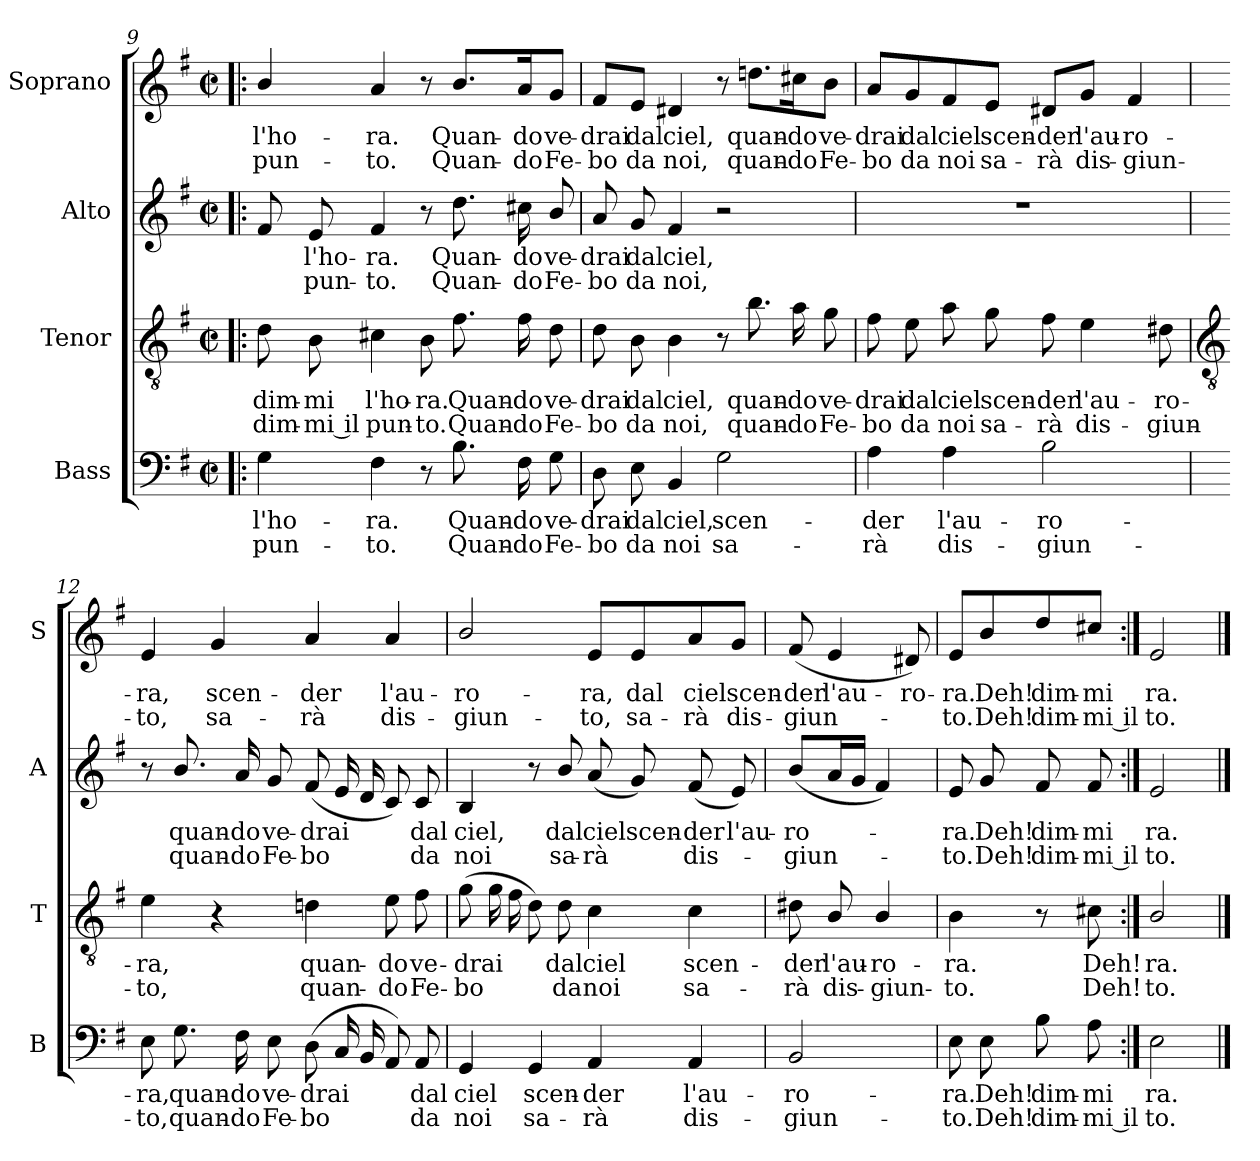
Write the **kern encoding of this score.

**kern	**text	**text	**kern	**text	**text	**kern	**text	**text	**kern	**text	**text
*part4	*part4	*part4	*part3	*part3	*part3	*part2	*part2	*part2	*part1	*part1	*part1
*staff4	*staff4	*staff4	*staff3	*staff3	*staff3	*staff2	*staff2	*staff2	*staff1	*staff1	*staff1
*I"Bass	*	*	*I"Tenor	*	*	*I"Alto	*	*	*I"Soprano	*	*
*I'B	*	*	*I'T	*	*	*I'A	*	*	*I'S	*	*
!!LO:LB:g=z
*clefF4	*	*	*clefGv2	*	*	*clefG2	*	*	*clefG2	*	*
*k[f#]	*	*	*k[f#]	*	*	*k[f#]	*	*	*k[f#]	*	*
*G:	*	*	*G:	*	*	*G:	*	*	*G:	*	*
*M2/2	*	*	*M2/2	*	*	*M2/2	*	*	*M2/2	*	*
*met(c|)	*	*	*met(c|)	*	*	*met(c|)	*	*	*met(c|)	*	*
=9!|:	=9!|:	=9!|:	=9!|:	=9!|:	=9!|:	=9!|:	=9!|:	=9!|:	=9!|:	=9!|:	=9!|:
!	!LO:LY:b	!LO:LY:b	!	!LO:LY:b	!LO:LY:b	!	!	!	!	!LO:LY:b	!LO:LY:b
4G	l'ho-	-pun-	8d	dim-	-dim-	8f#	.	.	4b/	l'ho-	-pun-
!	!	!	!	!LO:LY:b	!LO:LY:b	!	!LO:LY:b	!LO:LY:b	!	!	!
.	.	.	8B	-mi	mi il	8e	l'ho-	-pun-	.	.	.
!	!LO:LY:b	!LO:LY:b	!	!LO:LY:b	!LO:LY:b	!	!LO:LY:b	!LO:LY:b	!	!LO:LY:b	!LO:LY:b
4F#	-ra.	to.	4c#X	l'ho-	-pun-	4f#	-ra.	to.	4a	-ra.	to.
!	!	!	!	!LO:LY:b	!LO:LY:b	!	!	!	!	!	!
8r	.	.	8B	-ra.	to.	8r	.	.	8r	.	.
!	!LO:LY:b	!LO:LY:b	!	!LO:LY:b	!LO:LY:b	!	!LO:LY:b	!LO:LY:b	!	!LO:LY:b	!LO:LY:b
8.B	Quan-	-Quan-	8.f#	Quan-	-Quan-	8.dd	Quan-	-Quan-	8.b/L	Quan-	-Quan-
!	!LO:LY:b	!LO:LY:b	!	!LO:LY:b	!LO:LY:b	!	!LO:LY:b	!LO:LY:b	!	!LO:LY:b	!LO:LY:b
16F#	-do	do	16f#	-do	do	16cc#	-do	do	16a/K	-do	do
!	!LO:LY:b	!LO:LY:b	!	!LO:LY:b	!LO:LY:b	!	!LO:LY:b	!LO:LY:b	!	!LO:LY:b	!LO:LY:b
8G	ve-	-Fe-	8d	ve-	-Fe-	8b/	ve-	-Fe-	8g/J	ve-	-Fe-
=10	=10	=10	=10	=10	=10	=10	=10	=10	=10	=10	=10
!	!LO:LY:b	!LO:LY:b	!	!LO:LY:b	!LO:LY:b	!	!LO:LY:b	!LO:LY:b	!	!LO:LY:b	!LO:LY:b
8D	-drai	bo	8d	-drai	bo	8a	-drai	bo	8f#/L	-drai	bo
!	!LO:LY:b	!LO:LY:b	!	!LO:LY:b	!LO:LY:b	!	!LO:LY:b	!LO:LY:b	!	!LO:LY:b	!LO:LY:b
8E	dal	da	8B	dal	da	8g	dal	da	8e/J	dal	da
!	!LO:LY:b	!LO:LY:b	!	!LO:LY:b	!LO:LY:b	!	!LO:LY:b	!LO:LY:b	!	!LO:LY:b	!LO:LY:b
4BB	ciel,	noi	4B	ciel,	noi,	4f#	ciel,	noi,	4d#X	ciel,	noi,
!	!LO:LY:b	!LO:LY:b	!	!	!	!	!	!	!	!	!
2G	scen-	-sa-	8r	.	.	2r	.	.	8r	.	.
!	!	!	!	!LO:LY:b	!LO:LY:b	!	!	!	!	!LO:LY:b	!LO:LY:b
.	.	.	8.b	quan-	-quan-	.	.	.	8.ddn\L	quan-	-quan-
!	!	!	!	!LO:LY:b	!LO:LY:b	!	!	!	!	!LO:LY:b	!LO:LY:b
.	.	.	16a	-do	do	.	.	.	16cc#X\K	-do	do
!	!	!	!	!LO:LY:b	!LO:LY:b	!	!	!	!	!LO:LY:b	!LO:LY:b
.	.	.	8g	ve-	-Fe-	.	.	.	8b\J	ve-	-Fe-
=11	=11	=11	=11	=11	=11	=11	=11	=11	=11	=11	=11
!	!LO:LY:b	!LO:LY:b	!	!LO:LY:b	!LO:LY:b	!	!	!	!	!LO:LY:b	!LO:LY:b
4A	-der	rà	8f#	-drai	bo	1r	.	.	8a/L	-drai	bo
!	!	!	!	!LO:LY:b	!LO:LY:b	!	!	!	!	!LO:LY:b	!LO:LY:b
.	.	.	8e	dal	da	.	.	.	8g/	dal	da
!	!LO:LY:b	!LO:LY:b	!	!LO:LY:b	!LO:LY:b	!	!	!	!	!LO:LY:b	!LO:LY:b
4A	l'au-	-dis-	8a	ciel	noi	.	.	.	8f#/	ciel	noi
!	!	!	!	!LO:LY:b	!LO:LY:b	!	!	!	!	!LO:LY:b	!LO:LY:b
.	.	.	8g	scen-	-sa-	.	.	.	8e/J	scen-	-sa-
!	!LO:LY:b	!LO:LY:b	!	!LO:LY:b	!LO:LY:b	!	!	!	!	!LO:LY:b	!LO:LY:b
2B	-ro-	-giun-	8f#	-der	rà	.	.	.	8d#X/L	-der	rà
!	!	!	!	!LO:LY:b	!LO:LY:b	!	!	!	!	!LO:LY:b	!LO:LY:b
.	.	.	4e	l'au-	-dis-	.	.	.	8g/J	l'au-	-dis-
!	!	!	!	!	!	!	!	!	!	!LO:LY:b	!LO:LY:b
.	.	.	.	.	.	.	.	.	4f#	-ro-	-giun-
!	!	!	!	!LO:LY:b	!LO:LY:b	!	!	!	!	!	!
.	.	.	8d#X	-ro-	-giun-	.	.	.	.	.	.
!!LO:LB:g=z
=12	=12	=12	=12	=12	=12	=12	=12	=12	=12	=12	=12
*	*	*	*clefGv2	*	*	*	*	*	*	*	*
!	!LO:LY:b	!LO:LY:b	!	!LO:LY:b	!LO:LY:b	!	!	!	!	!LO:LY:b	!LO:LY:b
8E	-ra,	to,	4e	-ra,	to,	8r	.	.	4e	-ra,	to,
!	!LO:LY:b	!LO:LY:b	!	!	!	!	!LO:LY:b	!LO:LY:b	!	!	!
8.G	quan-	-quan-	.	.	.	8.b/	quan-	-quan-	.	.	.
!	!	!	!	!	!	!	!	!	!	!LO:LY:b	!LO:LY:b
.	.	.	4r	.	.	.	.	.	4g	scen-	-sa-
!	!LO:LY:b	!LO:LY:b	!	!	!	!	!LO:LY:b	!LO:LY:b	!	!	!
16F#	-do	do	.	.	.	16a	-do	do	.	.	.
!	!LO:LY:b	!LO:LY:b	!	!	!	!	!LO:LY:b	!LO:LY:b	!	!	!
8E	ve-	-Fe-	.	.	.	8g	ve-	-Fe-	.	.	.
!	!LO:LY:b	!LO:LY:b	!	!LO:LY:b	!LO:LY:b	!	!LO:LY:b	!LO:LY:b	!	!LO:LY:b	!LO:LY:b
(<8DL	-drai	bo	4dn	quan-	-quan-	(<8f#L	-drai	bo	4a	-der	rà
16CL	.	.	.	.	.	16eL	.	.	.	.	.
16BB	.	.	.	.	.	16d	.	.	.	.	.
!	!	!	!	!LO:LY:b	!LO:LY:b	!	!	!	!	!LO:LY:b	!LO:LY:b
8AAJ)	.	.	8e	-do	do	8cJ)	.	.	4a	l'au-	-dis-
!	!LO:LY:b	!LO:LY:b	!	!LO:LY:b	!LO:LY:b	!	!LO:LY:b	!LO:LY:b	!	!	!
8AA	dal	da	8f#	ve-	-Fe-	8c	dal	da	.	.	.
=13	=13	=13	=13	=13	=13	=13	=13	=13	=13	=13	=13
!	!LO:LY:b	!LO:LY:b	!	!LO:LY:b	!LO:LY:b	!	!LO:LY:b	!LO:LY:b	!	!LO:LY:b	!LO:LY:b
4GG	ciel	noi	(>8gL	-drai	bo	4B	ciel,	noi	2b/	-ro-	-giun-
.	.	.	16gL	.	.	.	.	.	.	.	.
.	.	.	16f#	.	.	.	.	.	.	.	.
!	!LO:LY:b	!LO:LY:b	!	!	!	!	!	!	!	!	!
4GG	scen-	-sa-	8dJ)	.	.	8r	.	.	.	.	.
!	!	!	!	!LO:LY:b	!LO:LY:b	!	!LO:LY:b	!LO:LY:b	!	!	!
.	.	.	8d	dal	da	8b/	dal	sa-	.	.	.
!	!LO:LY:b	!LO:LY:b	!	!LO:LY:b	!LO:LY:b	!	!LO:LY:b	!LO:LY:b	!	!LO:LY:b	!LO:LY:b
4AA	-der	rà	4c	ciel	noi	(<8a	-ciel	rà	8e/L	-ra,	to,
!	!	!	!	!	!	!	!LO:LY:b	!	!	!LO:LY:b	!LO:LY:b
.	.	.	.	.	.	8g)	scen-	.	8e/	dal	sa-
!	!LO:LY:b	!LO:LY:b	!	!LO:LY:b	!LO:LY:b	!	!LO:LY:b	!LO:LY:b	!	!LO:LY:b	!LO:LY:b
4AA	l'au-	-dis-	4c	scen-	-sa-	(<8f#	-der	dis-	8a/	-ciel	rà
!	!	!	!	!	!	!	!LO:LY:b	!	!	!LO:LY:b	!LO:LY:b
.	.	.	.	.	.	8e)	l'au-	.	8g/J	scen-	-dis-
=14	=14	=14	=14	=14	=14	=14	=14	=14	=14	=14	=14
!	!LO:LY:b	!LO:LY:b	!	!LO:LY:b	!LO:LY:b	!	!LO:LY:b	!LO:LY:b	!	!LO:LY:b	!LO:LY:b
2BB	-ro-	-giun-	8d#X	-der	rà	(<8bL	-ro-	giun-	(<8f#	-der	giun-
!	!	!	!	!LO:LY:b	!LO:LY:b	!	!	!	!	!LO:LY:b	!
.	.	.	8B/	l'au-	-dis-	16aL	.	.	4e	l'au-	.
.	.	.	.	.	.	16gJJ	.	.	.	.	.
!	!	!	!	!LO:LY:b	!LO:LY:b	!	!	!	!	!	!
.	.	.	4B/	-ro-	-giun-	4f#)	.	.	.	.	.
!	!	!	!	!	!	!	!	!	!	!LO:LY:b	!
.	.	.	.	.	.	.	.	.	8d#X)	-ro-	.
=15	=15	=15	=15	=15	=15	=15	=15	=15	=15	=15	=15
!	!LO:LY:b	!LO:LY:b	!	!LO:LY:b	!LO:LY:b	!	!LO:LY:b	!LO:LY:b	!	!LO:LY:b	!LO:LY:b
8E	-ra.	to.	4B	-ra.	to.	8e	ra.	to.	8e/L	-ra.	to.
!	!LO:LY:b	!LO:LY:b	!	!	!	!	!LO:LY:b	!LO:LY:b	!	!LO:LY:b	!LO:LY:b
8E	Deh!	Deh!	.	.	.	8g	Deh!	Deh!	8b/	Deh!	Deh!
!	!LO:LY:b	!LO:LY:b	!	!	!	!	!LO:LY:b	!LO:LY:b	!	!LO:LY:b	!LO:LY:b
8B	dim-	-dim-	8r	.	.	8f#	dim-	-dim-	8dd/	dim-	-dim-
!	!LO:LY:b	!LO:LY:b	!	!LO:LY:b	!LO:LY:b	!	!LO:LY:b	!LO:LY:b	!	!LO:LY:b	!LO:LY:b
8A	-mi	mi il	8c#X	Deh!	Deh!	8f#	-mi	mi il	8cc#X/J	-mi	mi il
=16:|!	=16:|!	=16:|!	=16:|!	=16:|!	=16:|!	=16:|!	=16:|!	=16:|!	=16:|!	=16:|!	=16:|!
!	!LO:LY:b	!LO:LY:b	!	!LO:LY:b	!LO:LY:b	!	!LO:LY:b	!LO:LY:b	!	!LO:LY:b	!LO:LY:b
2E	ra.	to.	2B/	ra.	to.	2e	ra.	to.	2e	ra.	to.
==	==	==	==	==	==	==	==	==	==	==	==
*-	*-	*-	*-	*-	*-	*-	*-	*-	*-	*-	*-
